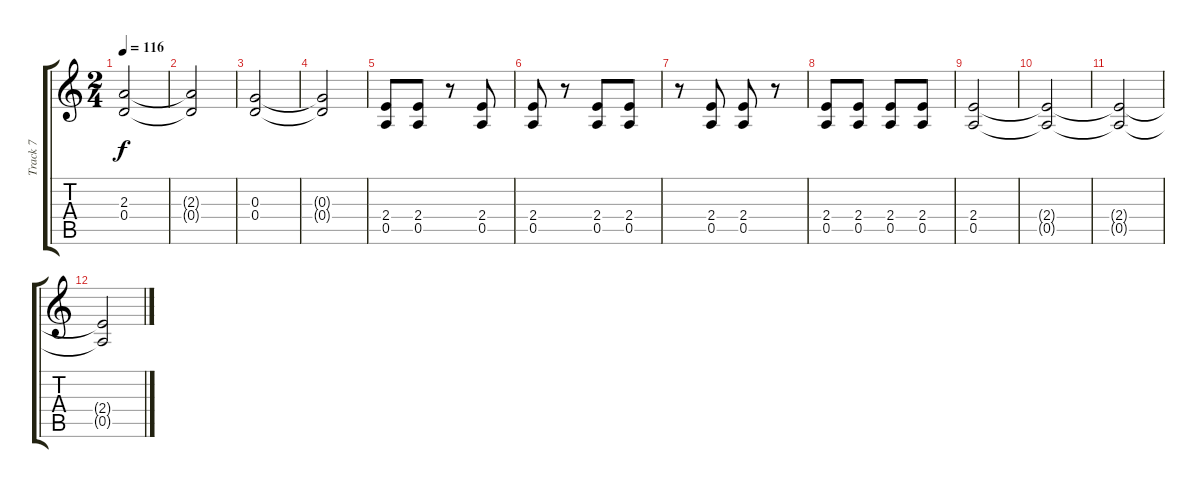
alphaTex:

\track ("Track 7" "Track 7") {instrument distortionguitar}
\staff {score tabs}
\tuning (E4 B3 G3 D3 A2 E2) {hide}
\ts (2 4)
\tempo 116
\clef g2
\ks c
(2.3 0.4).2{dy f} |
(2.3{t} 0.4{t}).2 |
(0.3 0.4).2 |
(0.3{t} 0.4{t}).2 |
(2.4 0.5).8 (2.4 0.5).8 r.8 (2.4 0.5).8 |
(2.4 0.5).8 r.8 (2.4 0.5).8 (2.4 0.5).8 |
r.8 (2.4 0.5).8 (2.4 0.5).8 r.8 |
(2.4 0.5).8 (2.4 0.5).8 (2.4 0.5).8 (2.4 0.5).8 |
(2.4 0.5).2 |
(2.4{t} 0.5{t}).2 |
(2.4{t} 0.5{t}).2 |
(2.4{t} 0.5{t}).2
